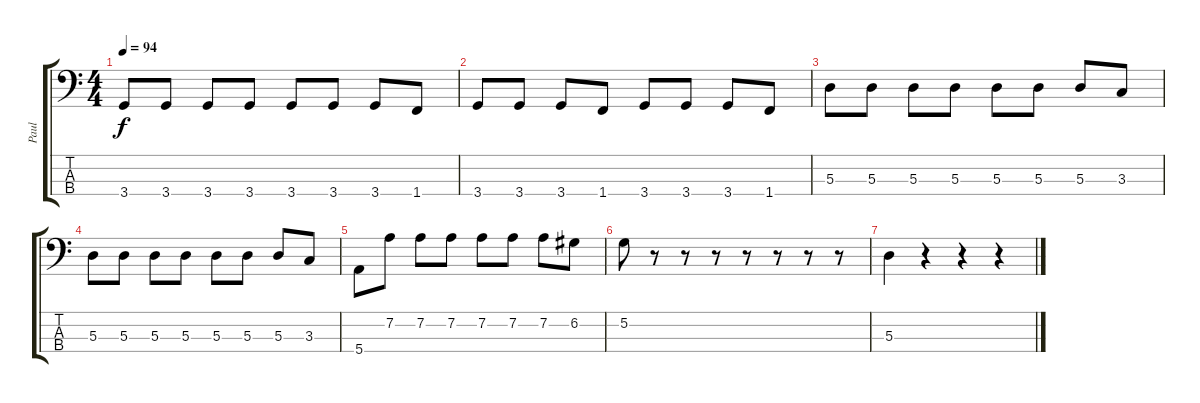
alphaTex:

\track ("Paul" "Paul") {instrument electricbassfinger}
\staff {score tabs}
\tuning (G2 D2 A1 E1) {hide}
\ts (4 4)
\tempo 94
\clef f4
\ks c
3.4.8{dy f} 3.4.8 3.4.8 3.4.8 3.4.8 3.4.8 3.4.8 1.4.8 |
3.4.8 3.4.8 3.4.8 1.4.8 3.4.8 3.4.8 3.4.8 1.4.8 |
5.3.8 5.3.8 5.3.8 5.3.8 5.3.8 5.3.8 5.3.8 3.3.8 |
5.3.8 5.3.8 5.3.8 5.3.8 5.3.8 5.3.8 5.3.8 3.3.8 |
5.4.8 7.2.8 7.2.8 7.2.8 7.2.8 7.2.8 7.2.8 6.2.8 |
5.2.8 r.8 r.8 r.8 r.8 r.8 r.8 r.8 |
5.3.4 r.4 r.4 r.4
